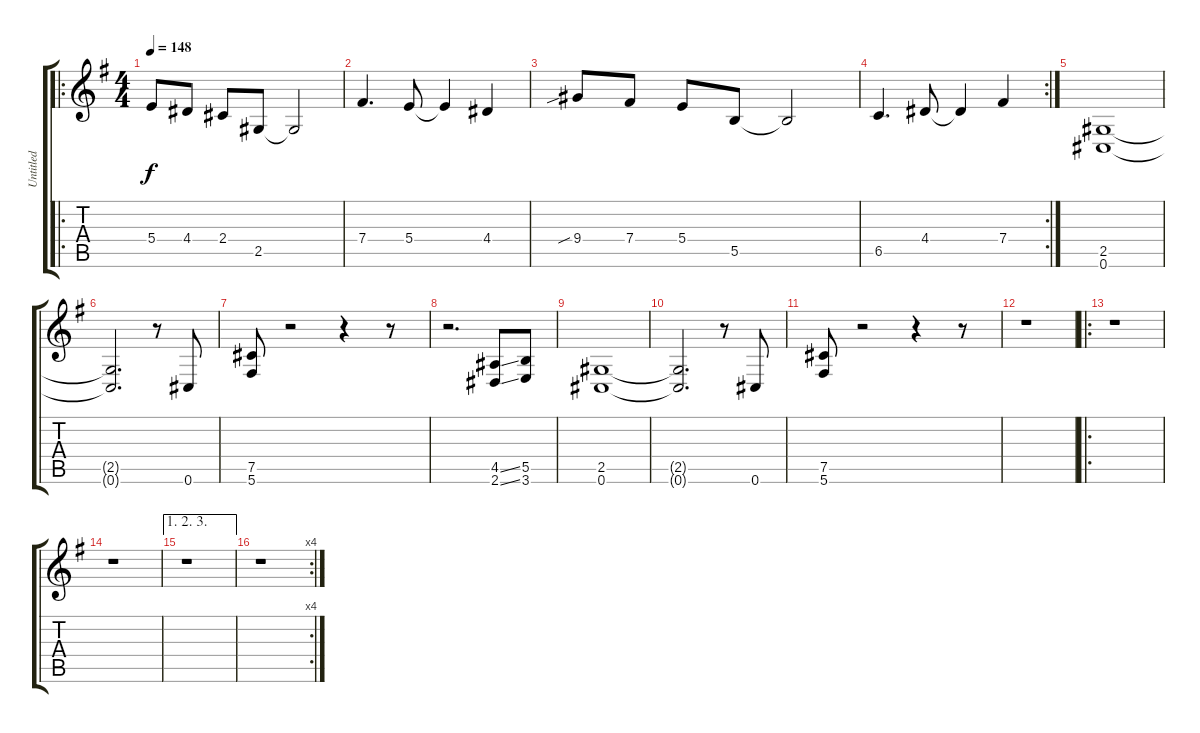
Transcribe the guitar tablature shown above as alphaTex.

\track ("Untitled" "Untitled") {instrument distortionguitar}
\staff {score tabs}
\tuning (Db4 Ab3 E3 B2 Gb2 Db2) {hide}
\ro
\ts (4 4)
\tempo 148
\clef g2
\ks g
5.4.8{dy f instrument distortionguitar} 4.4.8 2.4.8 2.5.8 2.5{t}.2 |
7.4.4{d} 5.4.8 5.4{t}.4 4.4.4 |
9.4{sib}.8 7.4.8 5.4.8 5.5.8 5.5{t}.2 |
\rc 2
6.5.4{d} 4.4.8 4.4{t}.4 7.4.4 |
(2.5 0.6).1 |
(2.5{t} 0.6{t}).2{d} r.8 0.6.8 |
(7.5 5.6).8 r.2 r.4 r.8 |
r.2{d} (4.5{ss} 2.6{ss}).8 (5.5 3.6).8 |
(2.5 0.6).1 |
(2.5{t} 0.6{t}).2{d} r.8 0.6.8 |
(7.5 5.6).8 r.2 r.4 r.8 |
r.1 |
\ro
r.1 |
r.1 |
\ae (1 2 3)
r.1 |
\rc 4
r.1
